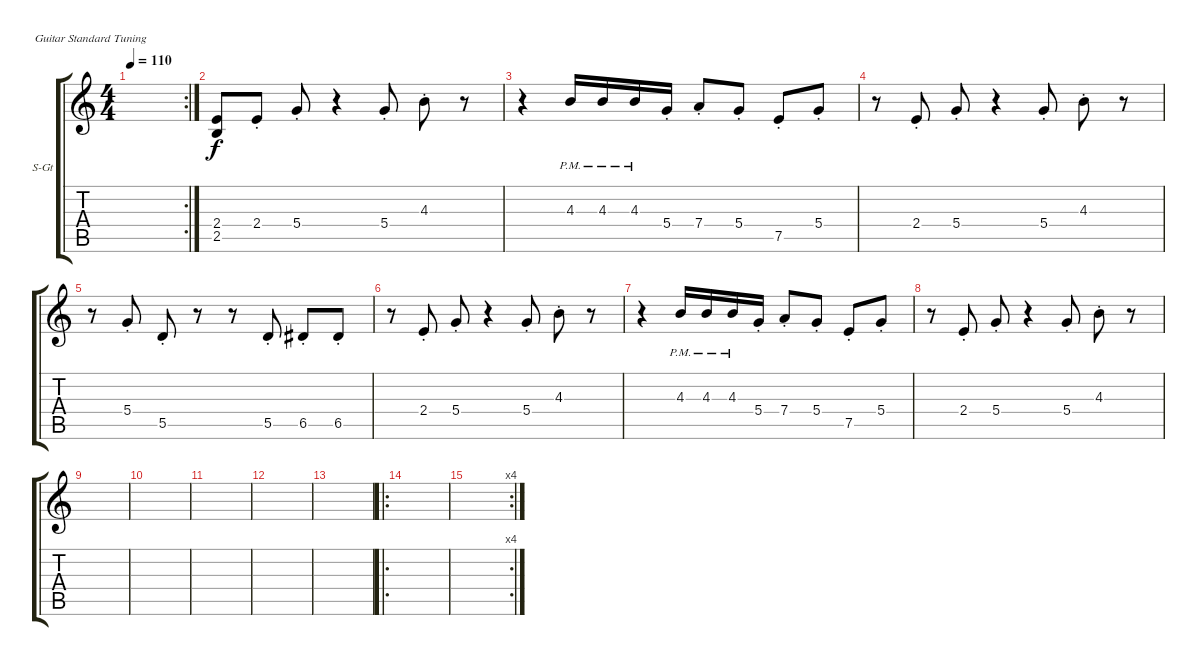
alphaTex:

\defaultSystemsLayout 4
\bracketExtendMode groupsimilarinstruments
\firstSystemTrackNameOrientation horizontal
\otherSystemsTrackNameOrientation horizontal
\track ("Максим Крамар[DJ]" "S-Gt") {instrument acousticguitarsteel}
\staff {score tabs}
\tuning (E4 B3 G3 D3 A2 E2)
\rc 2
\ts (4 4)
\tempo 110
\clef g2
\ks c
|
(2.4 2.5).8 2.4{st}.8 5.4{st}.8 r.4 5.4{st}.8 4.3{st}.8 r.8 |
r.4 4.3{pm}.16 4.3{pm}.16 4.3{pm}.16 5.4{st}.16 7.4{st}.8 5.4{st}.8 7.5{st}.8 5.4{st}.8 |
r.8 2.4{st}.8 5.4{st}.8 r.4 5.4{st}.8 4.3{st}.8 r.8 |
r.8 5.4{st}.8 5.5{st}.8 r.8 r.8 5.5{st}.8 6.5{st}.8 6.5{st}.8 |
r.8 2.4{st}.8 5.4{st}.8 r.4 5.4{st}.8 4.3{st}.8 r.8 |
r.4 4.3{pm}.16 4.3{pm}.16 4.3{pm}.16 5.4{st}.16 7.4{st}.8 5.4{st}.8 7.5{st}.8 5.4{st}.8 |
r.8 2.4{st}.8 5.4{st}.8 r.4 5.4{st}.8 4.3{st}.8 r.8 |
|
|
|
|
|
\ro
|
\rc 4
